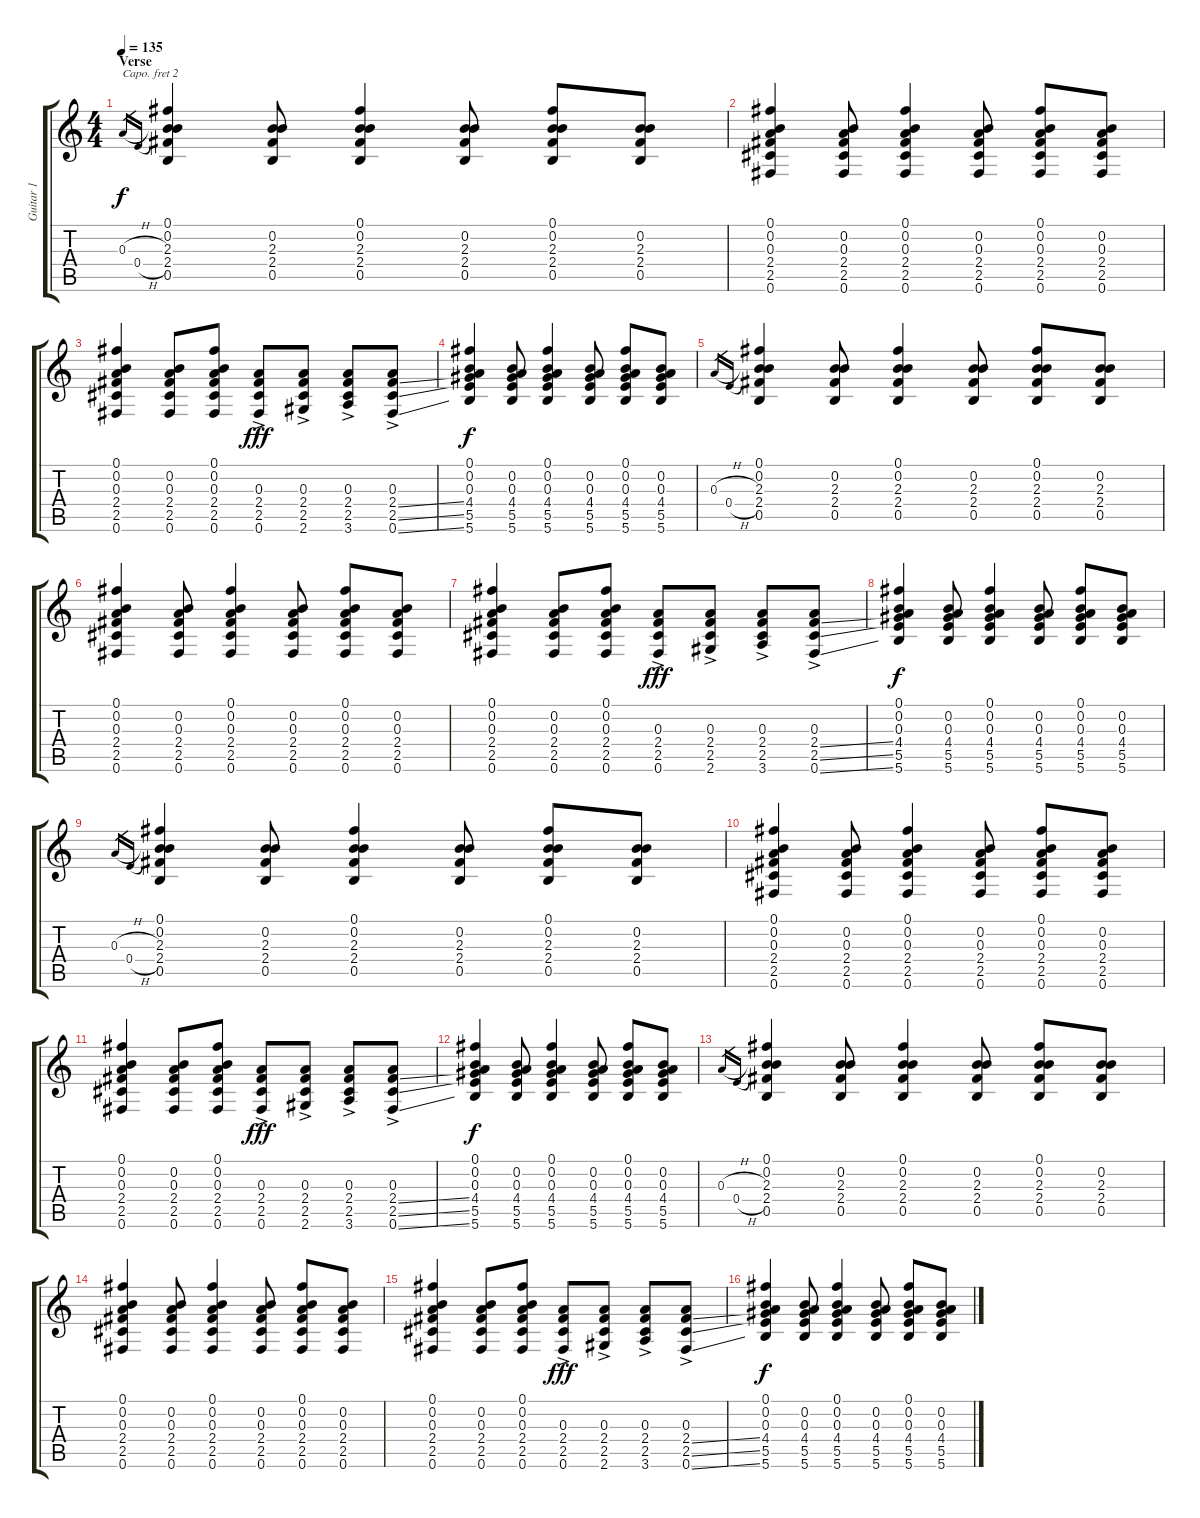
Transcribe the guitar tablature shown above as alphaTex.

\track ("Guitar 1" "Guitar 1") {instrument electricguitarjazz}
\staff {score tabs}
\capo 2
\tuning (E4 A3 G3 D3 A2 E2) {hide}
\ts (4 4)
\section ("" "Verse")
\tempo 135
\clef g2
\ks c
0.3{h}.16{gr dy f} 0.4{h}.16{gr} (0.1 0.2 2.3 2.4 0.5).4 (0.2 2.3 2.4 0.5).8 (0.1 0.2 2.3 2.4 0.5).4 (0.2 2.3 2.4 0.5).8 (0.1 0.2 2.3 2.4 0.5).8 (0.2 2.3 2.4 0.5).8 |
(0.1 0.2 0.3 2.4 2.5 0.6).4 (0.2 0.3 2.4 2.5 0.6).8 (0.1 0.2 0.3 2.4 2.5 0.6).4 (0.2 0.3 2.4 2.5 0.6).8 (0.1 0.2 0.3 2.4 2.5 0.6).8 (0.2 0.3 2.4 2.5 0.6).8 |
(0.1 0.2 0.3 2.4 2.5 0.6).4 (0.2 0.3 2.4 2.5 0.6).8 (0.1 0.2 0.3 2.4 2.5 0.6).8 (0.3 2.4 2.5 0.6{ac}).8{dy fff} (0.3 2.4 2.5 2.6{ac}).8 (0.3 2.4 2.5 3.6{ac}).8 (0.3 2.4{ss} 2.5{ss} 0.6{ss ac}).8 |
(0.1 0.2 0.3 4.4 5.5 5.6).4{dy f} (0.2 0.3 4.4 5.5 5.6).8 (0.1 0.2 0.3 4.4 5.5 5.6).4 (0.2 0.3 4.4 5.5 5.6).8 (0.1 0.2 0.3 4.4 5.5 5.6).8 (0.2 0.3 4.4 5.5 5.6).8 |
0.3{h}.16{gr} 0.4{h}.16{gr} (0.1 0.2 2.3 2.4 0.5).4 (0.2 2.3 2.4 0.5).8 (0.1 0.2 2.3 2.4 0.5).4 (0.2 2.3 2.4 0.5).8 (0.1 0.2 2.3 2.4 0.5).8 (0.2 2.3 2.4 0.5).8 |
(0.1 0.2 0.3 2.4 2.5 0.6).4 (0.2 0.3 2.4 2.5 0.6).8 (0.1 0.2 0.3 2.4 2.5 0.6).4 (0.2 0.3 2.4 2.5 0.6).8 (0.1 0.2 0.3 2.4 2.5 0.6).8 (0.2 0.3 2.4 2.5 0.6).8 |
(0.1 0.2 0.3 2.4 2.5 0.6).4 (0.2 0.3 2.4 2.5 0.6).8 (0.1 0.2 0.3 2.4 2.5 0.6).8 (0.3 2.4 2.5 0.6{ac}).8{dy fff} (0.3 2.4 2.5 2.6{ac}).8 (0.3 2.4 2.5 3.6{ac}).8 (0.3 2.4{ss} 2.5{ss} 0.6{ss ac}).8 |
(0.1 0.2 0.3 4.4 5.5 5.6).4{dy f} (0.2 0.3 4.4 5.5 5.6).8 (0.1 0.2 0.3 4.4 5.5 5.6).4 (0.2 0.3 4.4 5.5 5.6).8 (0.1 0.2 0.3 4.4 5.5 5.6).8 (0.2 0.3 4.4 5.5 5.6).8 |
0.3{h}.16{gr} 0.4{h}.16{gr} (0.1 0.2 2.3 2.4 0.5).4 (0.2 2.3 2.4 0.5).8 (0.1 0.2 2.3 2.4 0.5).4 (0.2 2.3 2.4 0.5).8 (0.1 0.2 2.3 2.4 0.5).8 (0.2 2.3 2.4 0.5).8 |
(0.1 0.2 0.3 2.4 2.5 0.6).4 (0.2 0.3 2.4 2.5 0.6).8 (0.1 0.2 0.3 2.4 2.5 0.6).4 (0.2 0.3 2.4 2.5 0.6).8 (0.1 0.2 0.3 2.4 2.5 0.6).8 (0.2 0.3 2.4 2.5 0.6).8 |
(0.1 0.2 0.3 2.4 2.5 0.6).4 (0.2 0.3 2.4 2.5 0.6).8 (0.1 0.2 0.3 2.4 2.5 0.6).8 (0.3 2.4 2.5 0.6{ac}).8{dy fff} (0.3 2.4 2.5 2.6{ac}).8 (0.3 2.4 2.5 3.6{ac}).8 (0.3 2.4{ss} 2.5{ss} 0.6{ss ac}).8 |
(0.1 0.2 0.3 4.4 5.5 5.6).4{dy f} (0.2 0.3 4.4 5.5 5.6).8 (0.1 0.2 0.3 4.4 5.5 5.6).4 (0.2 0.3 4.4 5.5 5.6).8 (0.1 0.2 0.3 4.4 5.5 5.6).8 (0.2 0.3 4.4 5.5 5.6).8 |
0.3{h}.16{gr} 0.4{h}.16{gr} (0.1 0.2 2.3 2.4 0.5).4 (0.2 2.3 2.4 0.5).8 (0.1 0.2 2.3 2.4 0.5).4 (0.2 2.3 2.4 0.5).8 (0.1 0.2 2.3 2.4 0.5).8 (0.2 2.3 2.4 0.5).8 |
(0.1 0.2 0.3 2.4 2.5 0.6).4 (0.2 0.3 2.4 2.5 0.6).8 (0.1 0.2 0.3 2.4 2.5 0.6).4 (0.2 0.3 2.4 2.5 0.6).8 (0.1 0.2 0.3 2.4 2.5 0.6).8 (0.2 0.3 2.4 2.5 0.6).8 |
(0.1 0.2 0.3 2.4 2.5 0.6).4 (0.2 0.3 2.4 2.5 0.6).8 (0.1 0.2 0.3 2.4 2.5 0.6).8 (0.3 2.4 2.5 0.6{ac}).8{dy fff} (0.3 2.4 2.5 2.6{ac}).8 (0.3 2.4 2.5 3.6{ac}).8 (0.3 2.4{ss} 2.5{ss} 0.6{ss ac}).8 |
(0.1 0.2 0.3 4.4 5.5 5.6).4{dy f} (0.2 0.3 4.4 5.5 5.6).8 (0.1 0.2 0.3 4.4 5.5 5.6).4 (0.2 0.3 4.4 5.5 5.6).8 (0.1 0.2 0.3 4.4 5.5 5.6).8 (0.2 0.3 4.4 5.5 5.6).8
